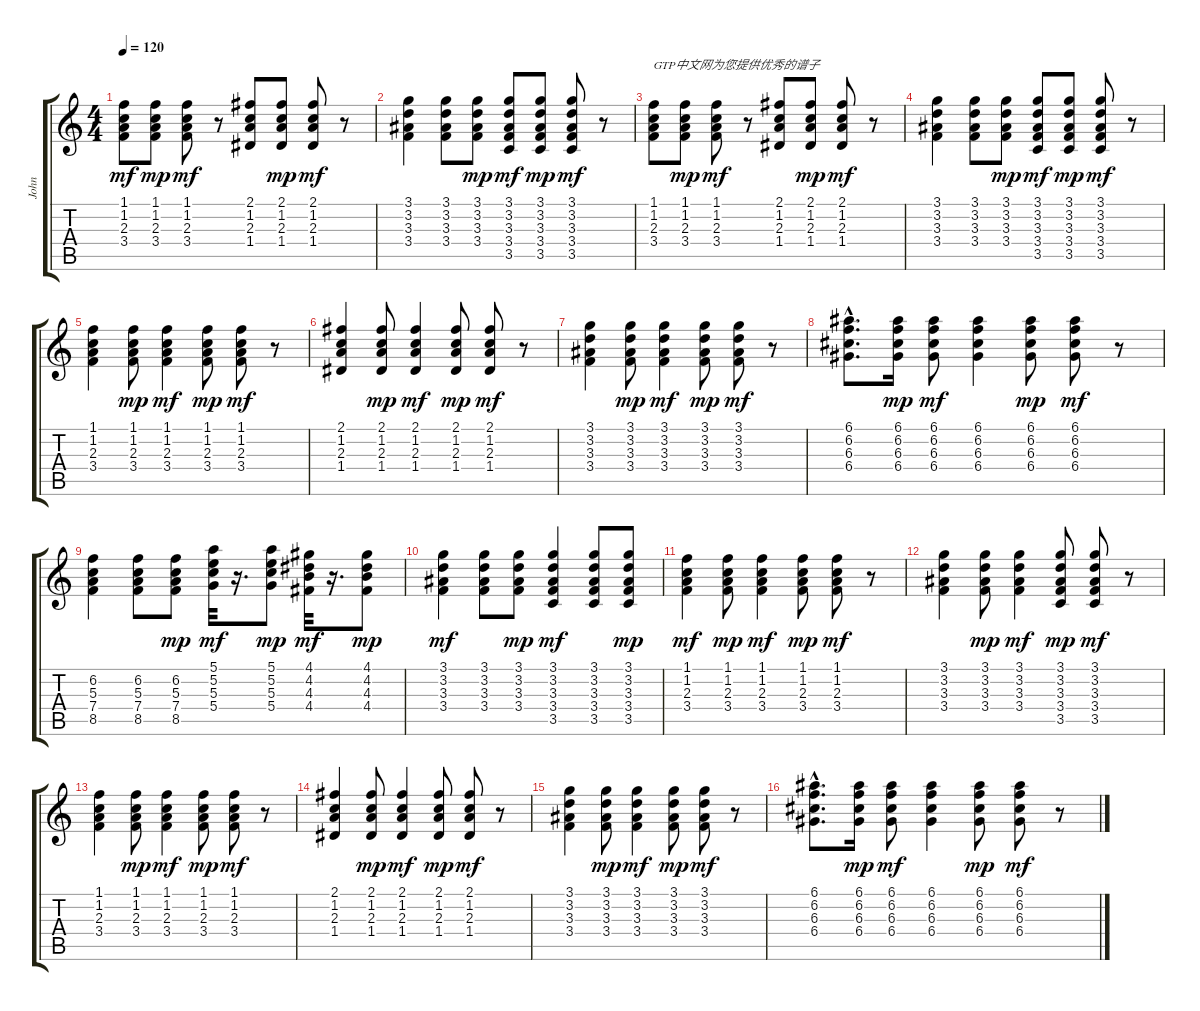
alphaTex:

\track ("John" "John") {instrument acousticguitarnylon}
\staff {score tabs}
\tuning (E4 B3 G3 D3 A2 E2) {hide}
\ts (4 4)
\tempo 120
\clef g2
\ks c
(1.1 1.2 2.3 3.4).8{dy mf instrument acousticguitarnylon} (1.1 1.2 2.3 3.4).8{dy mp} (1.1 1.2 2.3 3.4).8{dy mf} r.8 (2.1 1.2 2.3 1.4).8 (2.1 1.2 2.3 1.4).8{dy mp} (2.1 1.2 2.3 1.4).8{dy mf} r.8 |
(3.1 3.2 3.3 3.4).4 (3.1 3.2 3.3 3.4).8 (3.1 3.2 3.3 3.4).8{dy mp} (3.1 3.2 3.3 3.4 3.5).8{dy mf} (3.1 3.2 3.3 3.4 3.5).8{dy mp} (3.1 3.2 3.3 3.4 3.5).8{dy mf} r.8 |
(1.1 1.2 2.3 3.4).8{txt "GTP中文网为您提供优秀的谱子"} (1.1 1.2 2.3 3.4).8{dy mp} (1.1 1.2 2.3 3.4).8{dy mf} r.8 (2.1 1.2 2.3 1.4).8 (2.1 1.2 2.3 1.4).8{dy mp} (2.1 1.2 2.3 1.4).8{dy mf} r.8 |
(3.1 3.2 3.3 3.4).4 (3.1 3.2 3.3 3.4).8 (3.1 3.2 3.3 3.4).8{dy mp} (3.1 3.2 3.3 3.4 3.5).8{dy mf} (3.1 3.2 3.3 3.4 3.5).8{dy mp} (3.1 3.2 3.3 3.4 3.5).8{dy mf} r.8 |
(1.1 1.2 2.3 3.4).4 (1.1 1.2 2.3 3.4).8{dy mp} (1.1 1.2 2.3 3.4).4{dy mf} (1.1 1.2 2.3 3.4).8{dy mp} (1.1 1.2 2.3 3.4).8{dy mf} r.8 |
(2.1 1.2 2.3 1.4).4 (2.1 1.2 2.3 1.4).8{dy mp} (2.1 1.2 2.3 1.4).4{dy mf} (2.1 1.2 2.3 1.4).8{dy mp} (2.1 1.2 2.3 1.4).8{dy mf} r.8 |
(3.1 3.2 3.3 3.4).4 (3.1 3.2 3.3 3.4).8{dy mp} (3.1 3.2 3.3 3.4).4{dy mf} (3.1 3.2 3.3 3.4).8{dy mp} (3.1 3.2 3.3 3.4).8{dy mf} r.8 |
(6.1{hac} 6.2{hac} 6.3{hac} 6.4{hac}).8{d} (6.1 6.2 6.3 6.4).16{dy mp} (6.1 6.2 6.3 6.4).8{dy mf} (6.1 6.2 6.3 6.4).4 (6.1 6.2 6.3 6.4).8{dy mp} (6.1 6.2 6.3 6.4).8{dy mf} r.8 |
(6.2 5.3 7.4 8.5).4 (6.2 5.3 7.4 8.5).8 (6.2 5.3 7.4 8.5).8{dy mp} (5.1 5.2 5.3 5.4).32{dy mf} r.16{d} (5.1 5.2 5.3 5.4).8{dy mp} (4.1 4.2 4.3 4.4).32{dy mf} r.16{d} (4.1 4.2 4.3 4.4).8{dy mp} |
(3.1 3.2 3.3 3.4).4{dy mf} (3.1 3.2 3.3 3.4).8 (3.1 3.2 3.3 3.4).8{dy mp} (3.1 3.2 3.3 3.4 3.5).4{dy mf} (3.1 3.2 3.3 3.4 3.5).8 (3.1 3.2 3.3 3.4 3.5).8{dy mp} |
(1.1 1.2 2.3 3.4).4{dy mf} (1.1 1.2 2.3 3.4).8{dy mp} (1.1 1.2 2.3 3.4).4{dy mf} (1.1 1.2 2.3 3.4).8{dy mp} (1.1 1.2 2.3 3.4).8{dy mf} r.8 |
(3.1 3.2 3.3 3.4).4 (3.1 3.2 3.3 3.4).8{dy mp} (3.1 3.2 3.3 3.4).4{dy mf} (3.1 3.2 3.3 3.4 3.5).8{dy mp} (3.1 3.2 3.3 3.4 3.5).8{dy mf} r.8 |
(1.1 1.2 2.3 3.4).4 (1.1 1.2 2.3 3.4).8{dy mp} (1.1 1.2 2.3 3.4).4{dy mf} (1.1 1.2 2.3 3.4).8{dy mp} (1.1 1.2 2.3 3.4).8{dy mf} r.8 |
(2.1 1.2 2.3 1.4).4 (2.1 1.2 2.3 1.4).8{dy mp} (2.1 1.2 2.3 1.4).4{dy mf} (2.1 1.2 2.3 1.4).8{dy mp} (2.1 1.2 2.3 1.4).8{dy mf} r.8 |
(3.1 3.2 3.3 3.4).4 (3.1 3.2 3.3 3.4).8{dy mp} (3.1 3.2 3.3 3.4).4{dy mf} (3.1 3.2 3.3 3.4).8{dy mp} (3.1 3.2 3.3 3.4).8{dy mf} r.8 |
(6.1{hac} 6.2{hac} 6.3{hac} 6.4{hac}).8{d} (6.1 6.2 6.3 6.4).16{dy mp} (6.1 6.2 6.3 6.4).8{dy mf} (6.1 6.2 6.3 6.4).4 (6.1 6.2 6.3 6.4).8{dy mp} (6.1 6.2 6.3 6.4).8{dy mf} r.8
